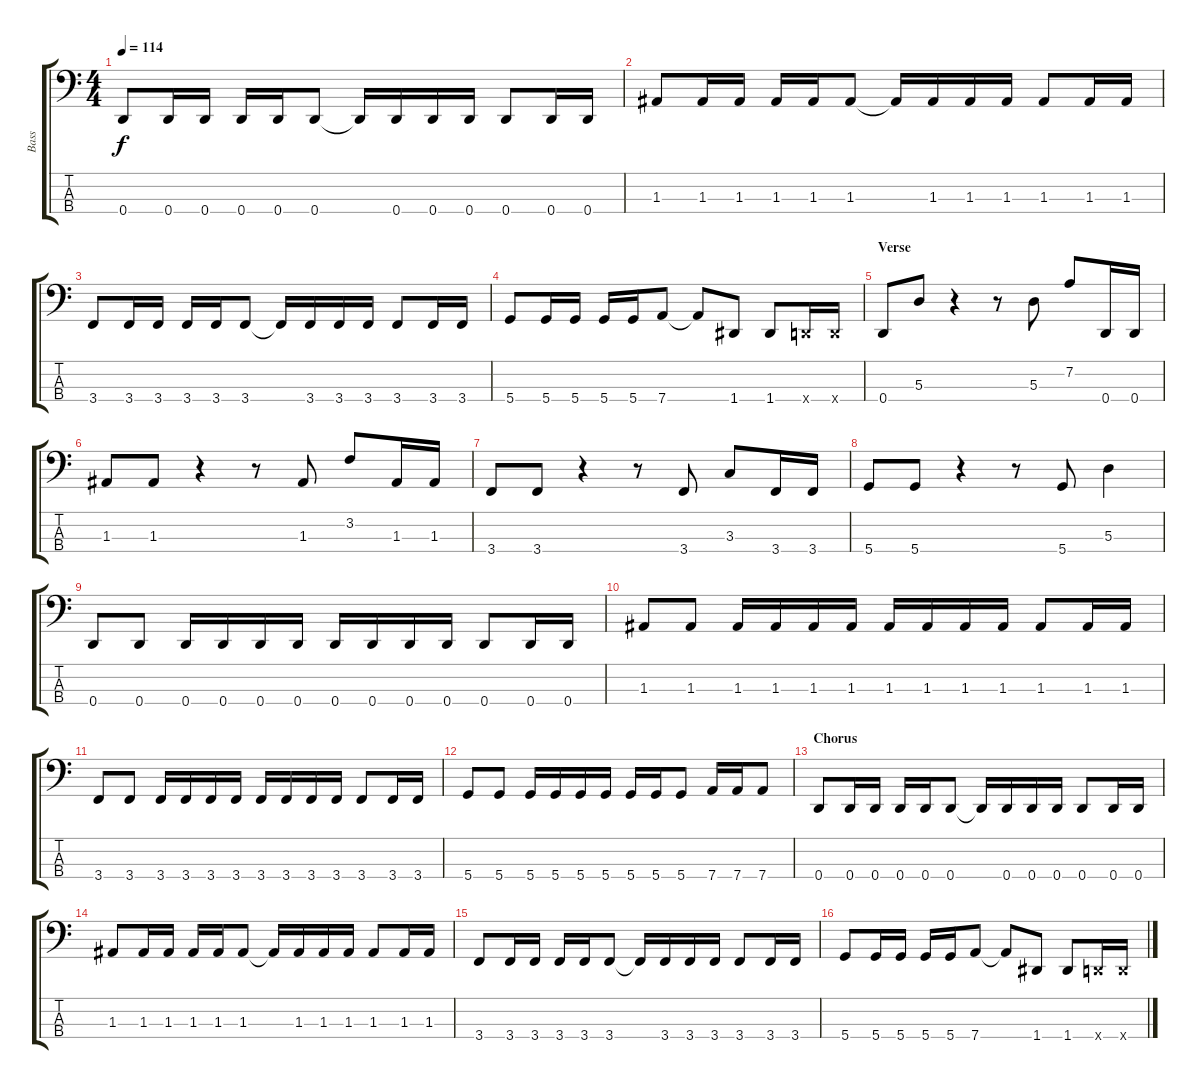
\track ("Bass" "Bass") {instrument electricbassfinger}
\staff {score tabs}
\tuning (G2 D2 A1 D1) {hide}
\ts (4 4)
\tempo 114
\clef f4
\ks c
0.4.8{dy f} 0.4.16 0.4.16 0.4.16 0.4.16 0.4.8 0.4{t}.16 0.4.16 0.4.16 0.4.16 0.4.8 0.4.16 0.4.16 |
1.3.8 1.3.16 1.3.16 1.3.16 1.3.16 1.3.8 1.3{t}.16 1.3.16 1.3.16 1.3.16 1.3.8 1.3.16 1.3.16 |
3.4.8 3.4.16 3.4.16 3.4.16 3.4.16 3.4.8 3.4{t}.16 3.4.16 3.4.16 3.4.16 3.4.8 3.4.16 3.4.16 |
5.4.8 5.4.16 5.4.16 5.4.16 5.4.16 7.4.8 7.4{t}.8 1.4.8 1.4.8 0.4{x}.16 0.4{x}.16 |
\section ("" "Verse")
0.4.8 5.3.8 r.4 r.8 5.3.8 7.2.8 0.4.16 0.4.16 |
1.3.8 1.3.8 r.4 r.8 1.3.8 3.2.8 1.3.16 1.3.16 |
3.4.8 3.4.8 r.4 r.8 3.4.8 3.3.8 3.4.16 3.4.16 |
5.4.8 5.4.8 r.4 r.8 5.4.8 5.3.4 |
0.4.8 0.4.8 0.4.16 0.4.16 0.4.16 0.4.16 0.4.16 0.4.16 0.4.16 0.4.16 0.4.8 0.4.16 0.4.16 |
1.3.8 1.3.8 1.3.16 1.3.16 1.3.16 1.3.16 1.3.16 1.3.16 1.3.16 1.3.16 1.3.8 1.3.16 1.3.16 |
3.4.8 3.4.8 3.4.16 3.4.16 3.4.16 3.4.16 3.4.16 3.4.16 3.4.16 3.4.16 3.4.8 3.4.16 3.4.16 |
5.4.8 5.4.8 5.4.16 5.4.16 5.4.16 5.4.16 5.4.16 5.4.16 5.4.8 7.4.16 7.4.16 7.4.8 |
\section ("" "Chorus")
0.4.8 0.4.16 0.4.16 0.4.16 0.4.16 0.4.8 0.4{t}.16 0.4.16 0.4.16 0.4.16 0.4.8 0.4.16 0.4.16 |
1.3.8 1.3.16 1.3.16 1.3.16 1.3.16 1.3.8 1.3{t}.16 1.3.16 1.3.16 1.3.16 1.3.8 1.3.16 1.3.16 |
3.4.8 3.4.16 3.4.16 3.4.16 3.4.16 3.4.8 3.4{t}.16 3.4.16 3.4.16 3.4.16 3.4.8 3.4.16 3.4.16 |
5.4.8 5.4.16 5.4.16 5.4.16 5.4.16 7.4.8 7.4{t}.8 1.4.8 1.4.8 0.4{x}.16 0.4{x}.16
